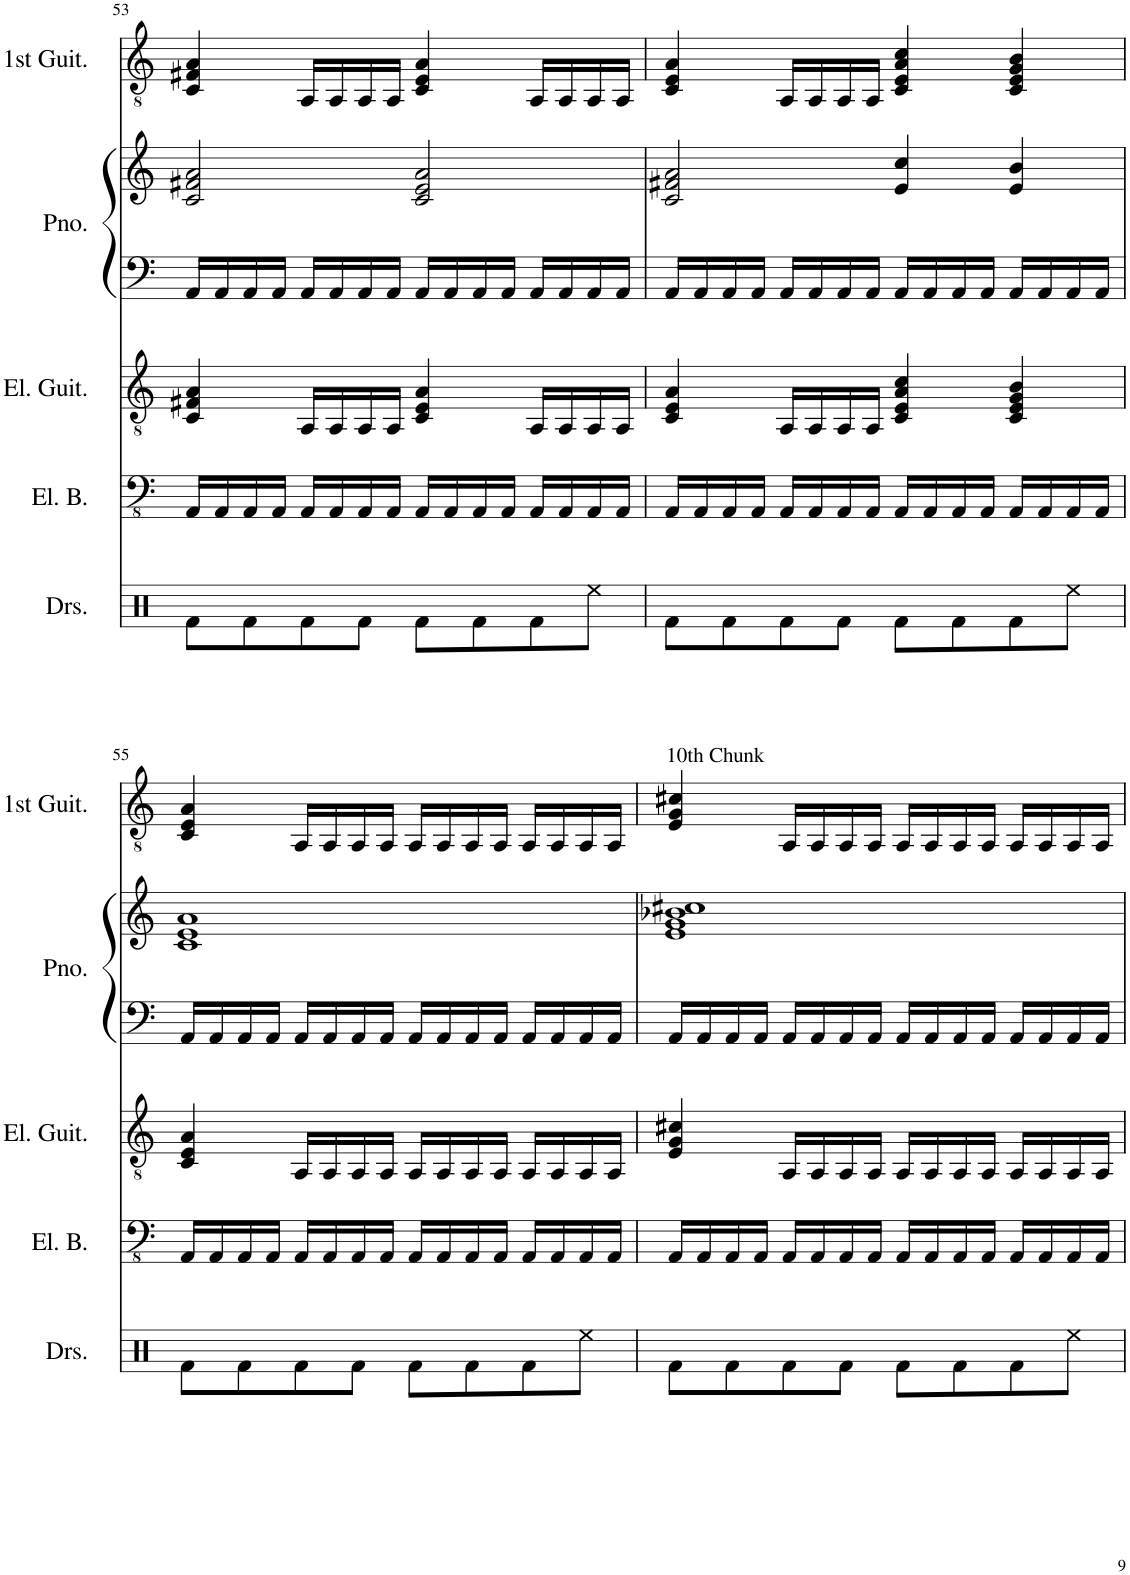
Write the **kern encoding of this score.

**kern	**kern	**kern	**kern	**kern	**kern
*part5	*part4	*part3	*part2	*part2	*part1
*staff6	*staff5	*staff4	*staff3	*staff2	*staff1
*I"Drumset	*I"Electric Bass	*I"Electric Guitar	*I"Piano	*	*I"First Guitar
*I'Drs.	*I'El. B.	*I'El. Guit.	*I'Pno.	*	*
!!LO:PB:g=z
*clefX	*clefFv4	*clefGv2	*clefF4	*clefG2	*clefGv2
*k[]	*k[]	*k[]	*k[]	*k[]	*k[]
*M4/4	*M4/4	*M4/4	*M4/4	*M4/4	*M4/4
=53	=53	=53	=53	=53	=53
8Rf\L	16AAA/LL	4C/ 4F#X/ 4A/	16AA/LL	2c/ 2f#X/ 2a/	4C/ 4F#X/ 4A/
.	16AAA/	.	16AA/	.	.
8Rf\	16AAA/	.	16AA/	.	.
.	16AAA/JJ	.	16AA/JJ	.	.
8Rf\	16AAA/LL	16AA/LL	16AA/LL	.	16AA/LL
.	16AAA/	16AA/	16AA/	.	16AA/
8Rf\J	16AAA/	16AA/	16AA/	.	16AA/
.	16AAA/JJ	16AA/JJ	16AA/JJ	.	16AA/JJ
8Rf\L	16AAA/LL	4C/ 4E/ 4A/	16AA/LL	2c/ 2e/ 2a/	4C/ 4E/ 4A/
.	16AAA/	.	16AA/	.	.
8Rf\	16AAA/	.	16AA/	.	.
.	16AAA/JJ	.	16AA/JJ	.	.
8Rf\	16AAA/LL	16AA/LL	16AA/LL	.	16AA/LL
.	16AAA/	16AA/	16AA/	.	16AA/
8Ree\J	16AAA/	16AA/	16AA/	.	16AA/
.	16AAA/JJ	16AA/JJ	16AA/JJ	.	16AA/JJ
=54	=54	=54	=54	=54	=54
8Rf\L	16AAA/LL	4C/ 4E/ 4A/	16AA/LL	2c/ 2f#X/ 2a/	4C/ 4E/ 4A/
.	16AAA/	.	16AA/	.	.
8Rf\	16AAA/	.	16AA/	.	.
.	16AAA/JJ	.	16AA/JJ	.	.
8Rf\	16AAA/LL	16AA/LL	16AA/LL	.	16AA/LL
.	16AAA/	16AA/	16AA/	.	16AA/
8Rf\J	16AAA/	16AA/	16AA/	.	16AA/
.	16AAA/JJ	16AA/JJ	16AA/JJ	.	16AA/JJ
8Rf\L	16AAA/LL	4C/ 4E/ 4A/ 4c/	16AA/LL	4e/ 4cc/	4C/ 4E/ 4A/ 4c/
.	16AAA/	.	16AA/	.	.
8Rf\	16AAA/	.	16AA/	.	.
.	16AAA/JJ	.	16AA/JJ	.	.
8Rf\	16AAA/LL	4C/ 4E/ 4G/ 4B/	16AA/LL	4e/ 4b/	4C/ 4E/ 4G/ 4B/
.	16AAA/	.	16AA/	.	.
8Ree\J	16AAA/	.	16AA/	.	.
.	16AAA/JJ	.	16AA/JJ	.	.
!!LO:LB:g=z
=55	=55	=55	=55	=55	=55
8Rf\L	16AAA/LL	4C/ 4E/ 4A/	16AA/LL	1c 1e 1a	4C/ 4E/ 4A/
.	16AAA/	.	16AA/	.	.
8Rf\	16AAA/	.	16AA/	.	.
.	16AAA/JJ	.	16AA/JJ	.	.
8Rf\	16AAA/LL	16AA/LL	16AA/LL	.	16AA/LL
.	16AAA/	16AA/	16AA/	.	16AA/
8Rf\J	16AAA/	16AA/	16AA/	.	16AA/
.	16AAA/JJ	16AA/JJ	16AA/JJ	.	16AA/JJ
8Rf\L	16AAA/LL	16AA/LL	16AA/LL	.	16AA/LL
.	16AAA/	16AA/	16AA/	.	16AA/
8Rf\	16AAA/	16AA/	16AA/	.	16AA/
.	16AAA/JJ	16AA/JJ	16AA/JJ	.	16AA/JJ
8Rf\	16AAA/LL	16AA/LL	16AA/LL	.	16AA/LL
.	16AAA/	16AA/	16AA/	.	16AA/
8Ree\J	16AAA/	16AA/	16AA/	.	16AA/
.	16AAA/JJ	16AA/JJ	16AA/JJ	.	16AA/JJ
=56	=56	=56	=56	=56	=56
!	!	!	!	!	!LO:TX:a:t=10th Chunk
8Rf\L	16AAA/LL	4E/ 4G/ 4c#X/	16AA/LL	1e 1g 1b-X 1cc#X	4E/ 4G/ 4c#X/
.	16AAA/	.	16AA/	.	.
8Rf\	16AAA/	.	16AA/	.	.
.	16AAA/JJ	.	16AA/JJ	.	.
8Rf\	16AAA/LL	16AA/LL	16AA/LL	.	16AA/LL
.	16AAA/	16AA/	16AA/	.	16AA/
8Rf\J	16AAA/	16AA/	16AA/	.	16AA/
.	16AAA/JJ	16AA/JJ	16AA/JJ	.	16AA/JJ
8Rf\L	16AAA/LL	16AA/LL	16AA/LL	.	16AA/LL
.	16AAA/	16AA/	16AA/	.	16AA/
8Rf\	16AAA/	16AA/	16AA/	.	16AA/
.	16AAA/JJ	16AA/JJ	16AA/JJ	.	16AA/JJ
8Rf\	16AAA/LL	16AA/LL	16AA/LL	.	16AA/LL
.	16AAA/	16AA/	16AA/	.	16AA/
8Ree\J	16AAA/	16AA/	16AA/	.	16AA/
.	16AAA/JJ	16AA/JJ	16AA/JJ	.	16AA/JJ
=	=	=	=	=	=
*-	*-	*-	*-	*-	*-
